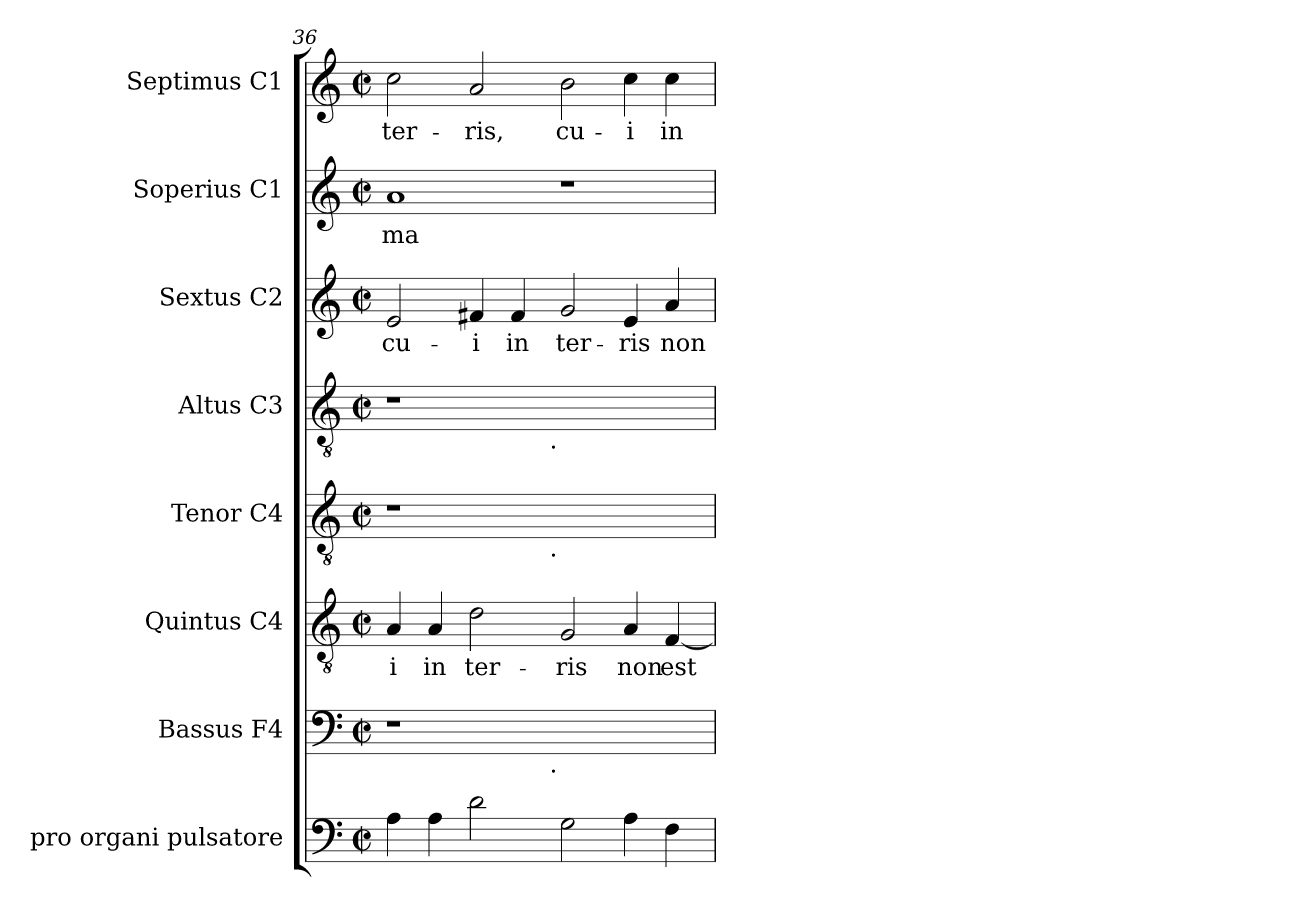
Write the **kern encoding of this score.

**kern	**text	**kern	**kern	**text	**kern	**kern	**kern	**text	**kern	**text	**kern	**text
*part8	*part8	*part7	*part6	*part6	*part5	*part4	*part3	*part3	*part2	*part2	*part1	*part1
*staff8	*staff8	*staff7	*staff6	*staff6	*staff5	*staff4	*staff3	*staff3	*staff2	*staff2	*staff1	*staff1
*I"pro organi  pulsatore	*	*I"Bassus  F4	*I"Quintus  C4	*	*I"Tenor  C4	*I"Altus  C3	*I"Sextus  C2	*	*I"Soperius  C1	*	*I"Septimus  C1	*
*clefF4	*	*clefF4	*clefGv2	*	*clefGv2	*clefGv2	*clefG2	*	*clefG2	*	*clefG2	*
*k[]	*	*k[]	*k[]	*	*k[]	*k[]	*k[]	*	*k[]	*	*k[]	*
*C:	*	*C:	*C:	*	*C:	*C:	*C:	*	*C:	*	*C:	*
*M2/2	*	*M2/2	*M2/2	*	*M2/2	*M2/2	*M2/2	*	*M2/2	*	*M2/2	*
*met(c|)	*	*met(c|)	*met(c|)	*	*met(c|)	*met(c|)	*met(c|)	*	*met(c|)	*	*met(c|)	*
=36	=36	=36	=36	=36	=36	=36	=36	=36	=36	=36	=36	=36
!	!LO:LY:a:cj	!	!	!LO:LY:b:cj	!	!	!	!LO:LY:b:cj	!	!LO:LY:b:cj	!	!LO:LY:b:rj
*	*	*^	*	*	*^	*^	*	*	*	*	*	*
4A\	.	1r	2ryy	4A/	-i	1r	2ryy	1r	2ryy	2e/	cu-	1a	-ma	2cc\	ter-
!	!LO:LY:a:cj	!	!	!	!LO:LY:b:cj	!	!	!	!	!	!	!	!	!	!
4A\	.	.	.	4A/	in	.	.	.	.	.	.	.	.	.	.
!	!LO:LY:a:cj	!	!	!	!LO:LY:b:cj	!	!	!	!	!	!LO:LY:b:cj	!	!	!	!LO:LY:b:rj
2d\	.	.	4...ryy	2d\	ter-	.	4...ryy	.	4...ryy	4f#X/	-i	.	.	2a/	-ris,
!	!	!	!	!	!	!	!	!	!	!	!LO:LY:b:cj	!	!	!	!
.	.	.	.	.	.	.	.	.	.	4f#/	in	.	.	.	.
!	!	!	!	!	!	!	!	!	!LO:TX:b:t=.	!	!	!	!	!	!
!	!	!	!	!	!	!	!LO:TX:b:t=.	!	!	!	!	!	!	!	!
!	!	!	!LO:TX:b:t=.	!	!	!	!	!	!	!	!	!	!	!	!
.	.	.	1ryy	.	.	.	1ryy	.	1ryy	.	.	.	.	.	.
!	!LO:LY:a:cj	!	!	!	!LO:LY:b:cj	!	!	!	!	!	!LO:LY:b:cj	!	!	!	!LO:LY:b:rj
2G\	.	1ryy	.	2G/	-ris	1ryy	.	1ryy	.	2g/	ter-	1r	.	2b\	cu-
!	!LO:LY:a:cj	!	!	!	!LO:LY:b:cj	!	!	!	!	!	!LO:LY:b:cj	!	!	!	!LO:LY:b:rj
4A\	.	.	.	4A/	non	.	.	.	.	4e/	-ris	.	.	4cc\	-i
!	!LO:LY:a:cj	!	!	!	!LO:LY:b:cj	!	!	!	!	!	!LO:LY:b:cj	!	!	!	!LO:LY:b:rj
4F\	.	.	.	[<4F/	est	.	.	.	.	4a/	non	.	.	4cc\	in
.	.	.	32ryy	.	.	.	32ryy	.	32ryy	.	.	.	.	.	.
*	*	*	*	*	*	*v	*v	*	*	*	*	*	*	*	*
*	*	*v	*v	*	*	*	*v	*v	*	*	*	*	*	*
=	=	=	=	=	=	=	=	=	=	=	=	=
*-	*-	*-	*-	*-	*-	*-	*-	*-	*-	*-	*-	*-
